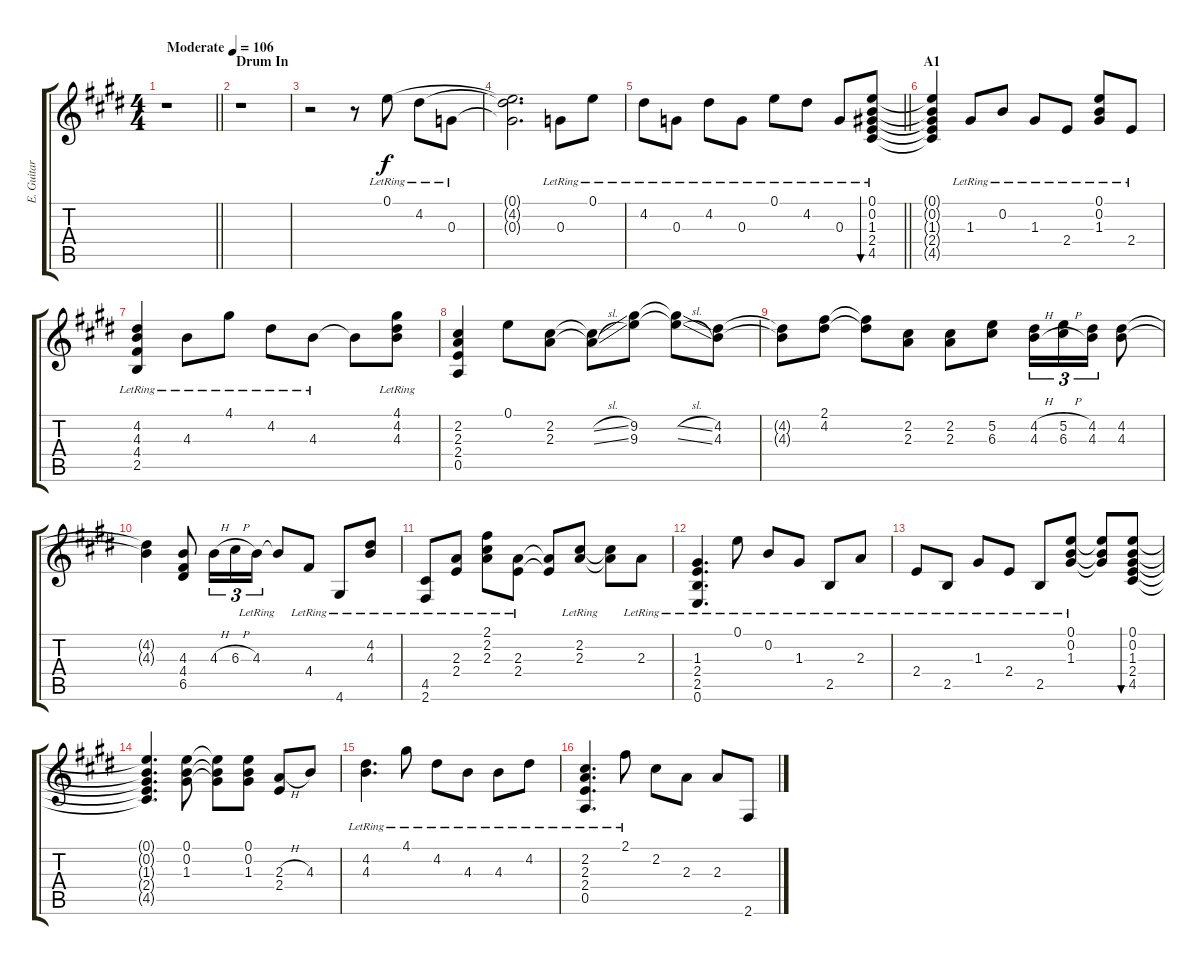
\track ("E. Guitar III" "E. Guitar ") {instrument electricguitarclean}
\staff {score tabs}
\tuning (E4 B3 G3 D3 A2 E2) {hide}
\ts (4 4)
\tempo (106 "Moderate")
\clef g2
\barLineRight lightlight
\ks e
r.1{dy f instrument electricguitarclean} |
\section ("" "Drum In")
r.1 |
r.2 r.8 0.1{lr}.8 4.2{lr}.8 0.3{lr}.8 |
(0.1{t} 4.2{t} 0.3{t}).2{d} 0.3{lr}.8 0.1{lr}.8 |
\barLineRight lightlight
4.2{lr}.8 0.3{lr}.8 4.2{lr}.8 0.3{lr}.8 0.1{lr}.8 4.2{lr}.8 0.3{lr}.8 (0.1{lr} 0.2{lr} 1.3{lr} 2.4{lr} 4.5{lr}).8{bu 120} |
\section ("" "A1")
(0.1{t} 0.2{t} 1.3{t} 2.4{t} 4.5{t}).4 1.3{lr}.8 0.2{lr}.8 1.3{lr}.8 2.4{lr}.8 (0.1{lr} 0.2{lr} 1.3{lr}).8 2.4{lr}.8 |
(4.2{lr} 4.3{lr} 4.4{lr} 2.5{lr}).4 4.3{lr}.8 4.1{lr}.8 4.2{lr}.8 4.3{lr}.8 4.3{t}.8 (4.1{lr} 4.2{lr} 4.3{lr}).8 |
(2.2 2.3 2.4 0.5).4 0.1.8 (2.2 2.3).8 (2.2{sl t} 2.3{sl t}).8 (9.2 9.3).8 (9.2{sl t} 9.3{sl t}).8 (4.2 4.3).8 |
(4.2{t} 4.3{t}).8 (2.1 4.2).8 (2.1{t} 4.2{t}).8 (2.2 2.3).8 (2.2 2.3).8 (5.2 6.3).8 (4.2{h} 4.3{h}).16{tu (3 2)} (5.2{h} 6.3{h}).16{tu (3 2)} (4.2 4.3).16{tu (3 2)} (4.2 4.3).8 |
(4.2{t} 4.3{t}).4 (4.3 4.4 6.5).8 4.3{h}.16{tu (3 2)} 6.3{h}.16{tu (3 2)} 4.3{lr}.16{tu (3 2)} 4.3{t}.8 4.4{lr}.8 4.6{lr}.8 (4.2{lr} 4.3{lr}).8 |
(4.5{lr} 2.6{lr}).8 (2.3{lr} 2.4{lr}).8 (2.1{lr} 2.2{lr} 2.3{lr}).8 (2.3{lr} 2.4{lr}).8 (2.3{t} 2.4{t}).8 (2.2{lr} 2.3{lr}).8 (2.2{t} 2.3{t}).8 2.3{lr}.8 |
(1.3{lr} 2.4{lr} 2.5{lr} 0.6{lr}).4{d} 0.1{lr}.8 0.2{lr}.8 1.3{lr}.8 2.5{lr}.8 2.3{lr}.8 |
2.4{lr}.8 2.5{lr}.8 1.3{lr}.8 2.4{lr}.8 2.5{lr}.8 (0.1{lr} 0.2{lr} 1.3{lr}).8 (0.1{t} 0.2{t} 1.3{t}).8 (0.1 0.2 1.3 2.4 4.5).8{bu 120} |
(0.1{t} 0.2{t} 1.3{t} 2.4{t} 4.5{t}).4{d} (0.1 0.2 1.3).8 (0.1{t} 0.2{t} 1.3{t}).8 (0.1 0.2 1.3).8 (2.3{h} 2.4).8 4.3.8 |
(4.2{lr} 4.3{lr}).4{d} 4.1{lr}.8 4.2{lr}.8 4.3{lr}.8 4.3{lr}.8 4.2{lr}.8 |
(2.2{lr} 2.3{lr} 2.4{lr} 0.5{lr}).4{d} 2.1{lr}.8 2.2.8 2.3.8 2.3.8 2.6.8
